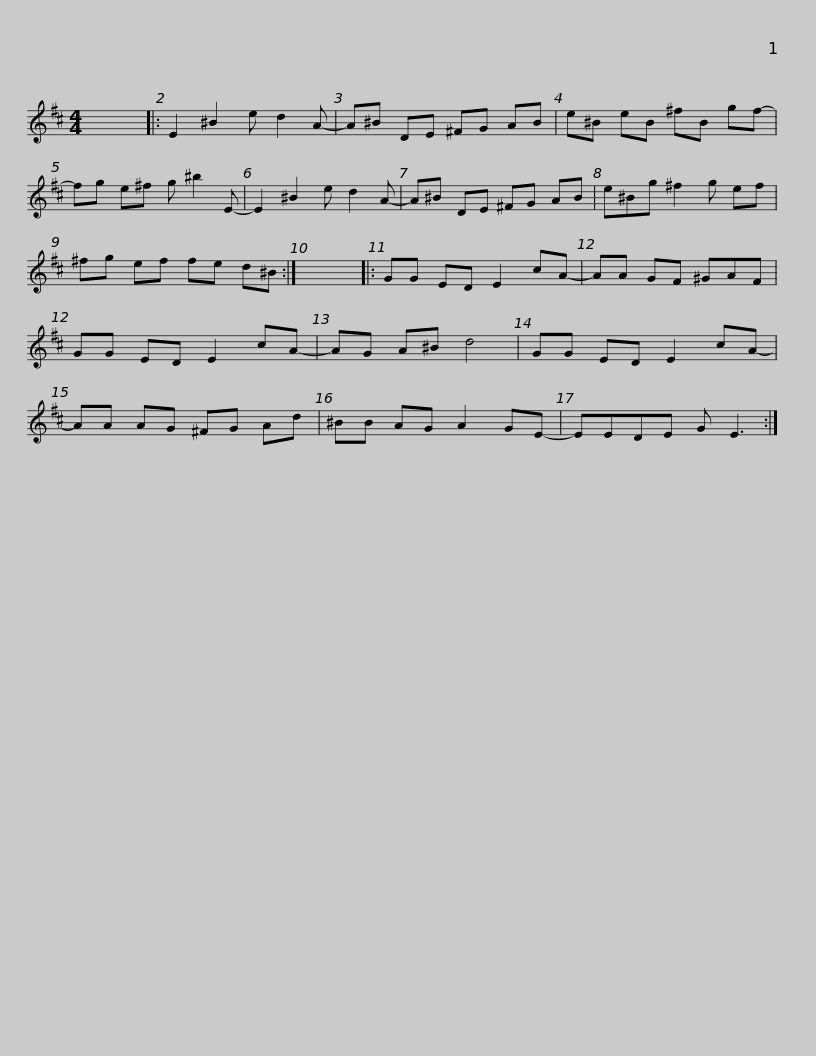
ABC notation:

X:1
L:1/8
M:4/4
I:linebreak $
K:D
V:1 treble
V:1
 x8 |: E2 ^B2 e d2 A- | A^B DE ^FG AB | e^B eB ^fB gf- | fg e^f g ^b2 E- | %5
 E2 ^B2 e d2 A- |$ A^B DE ^FG AB | e^Bg ^f2 g ef | ^fg ef fe d^B :| x8 |: %10
 GG ED E2 cA- | AA GF ^GAF |$ GG ED E2 cA- | AG A^B d4 | GG ED E2 cA- | %15
 AA AG ^FG Ad | ^BB AG A2 GE- | EEDE G E3 :| %18
